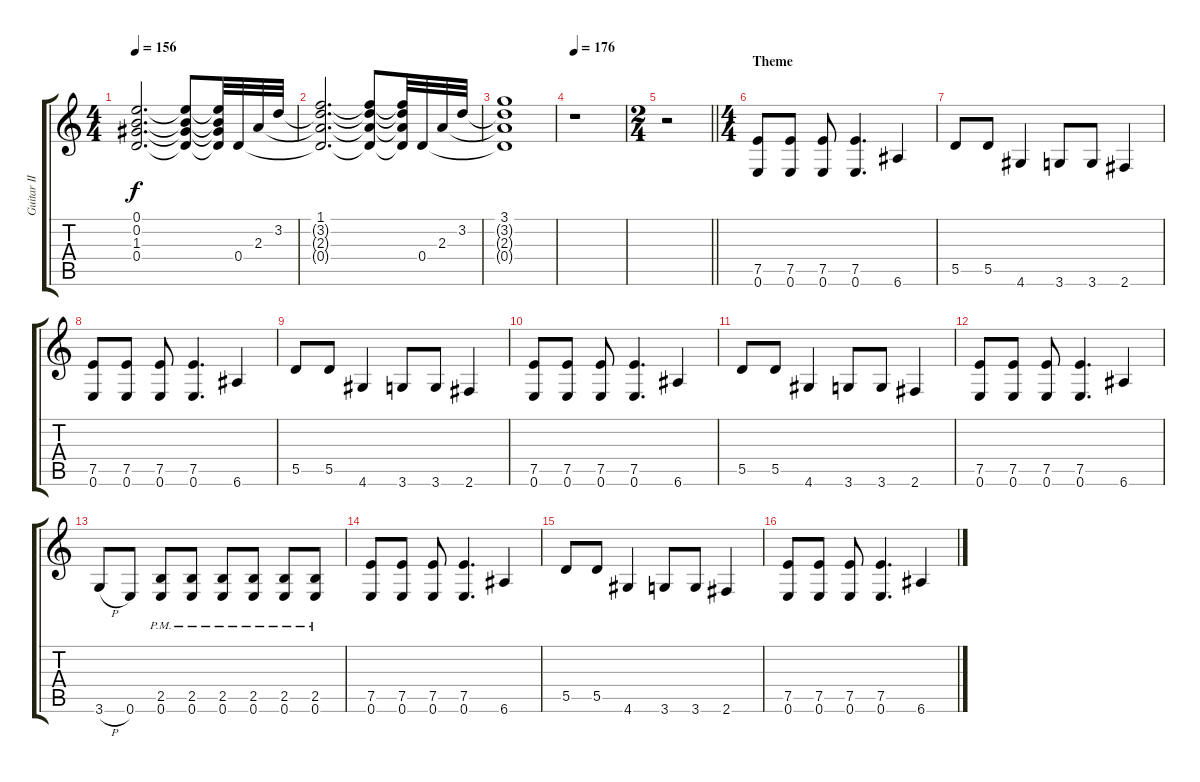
\track ("Guitar II" "Guitar II") {instrument overdrivenguitar}
\staff {score tabs}
\tuning (E4 B3 G3 D3 A2 E2) {hide}
\ts (4 4)
\tempo 156
\clef g2
\ks c
(0.1{t} 0.2{t} 1.3{t} 0.4{t}).2{d dy f} (0.1{t} 0.2{t} 1.3{t} 0.4{t}).8 (0.1{t} 0.2{t} 1.3{t} 0.4{t}).32 0.4.32 2.3.32 3.2.32 |
(1.1 3.2{t} 2.3{t} 0.4{t}).2{d} (1.1{t} 3.2{t} 2.3{t} 0.4{t}).8 (1.1{t} 3.2{t} 2.3{t} 0.4{t}).32 0.4.32 2.3.32 3.2.32 |
(3.1 3.2{t} 2.3{t} 0.4{t}).1 |
\tempo 176
r.1 |
\ts (2 4)
\barLineRight lightlight
r.2 |
\ts (4 4)
\section ("" "Theme")
(7.5 0.6).8{volume 12 instrument overdrivenguitar} (7.5 0.6).8 (7.5 0.6).8 (7.5 0.6).4{d} 6.6.4 |
5.5.8 5.5.8 4.6.4 3.6.8 3.6.8 2.6.4 |
(7.5 0.6).8 (7.5 0.6).8 (7.5 0.6).8 (7.5 0.6).4{d} 6.6.4 |
5.5.8 5.5.8 4.6.4 3.6.8 3.6.8 2.6.4 |
(7.5 0.6).8 (7.5 0.6).8 (7.5 0.6).8 (7.5 0.6).4{d} 6.6.4 |
5.5.8 5.5.8 4.6.4 3.6.8 3.6.8 2.6.4 |
(7.5 0.6).8 (7.5 0.6).8 (7.5 0.6).8 (7.5 0.6).4{d} 6.6.4 |
3.6{h}.8 0.6.8 (2.5{pm} 0.6{pm}).8 (2.5{pm} 0.6{pm}).8 (2.5{pm} 0.6{pm}).8 (2.5{pm} 0.6{pm}).8 (2.5{pm} 0.6{pm}).8 (2.5{pm} 0.6{pm}).8 |
(7.5 0.6).8 (7.5 0.6).8 (7.5 0.6).8 (7.5 0.6).4{d} 6.6.4 |
5.5.8 5.5.8 4.6.4 3.6.8 3.6.8 2.6.4 |
(7.5 0.6).8 (7.5 0.6).8 (7.5 0.6).8 (7.5 0.6).4{d} 6.6.4
